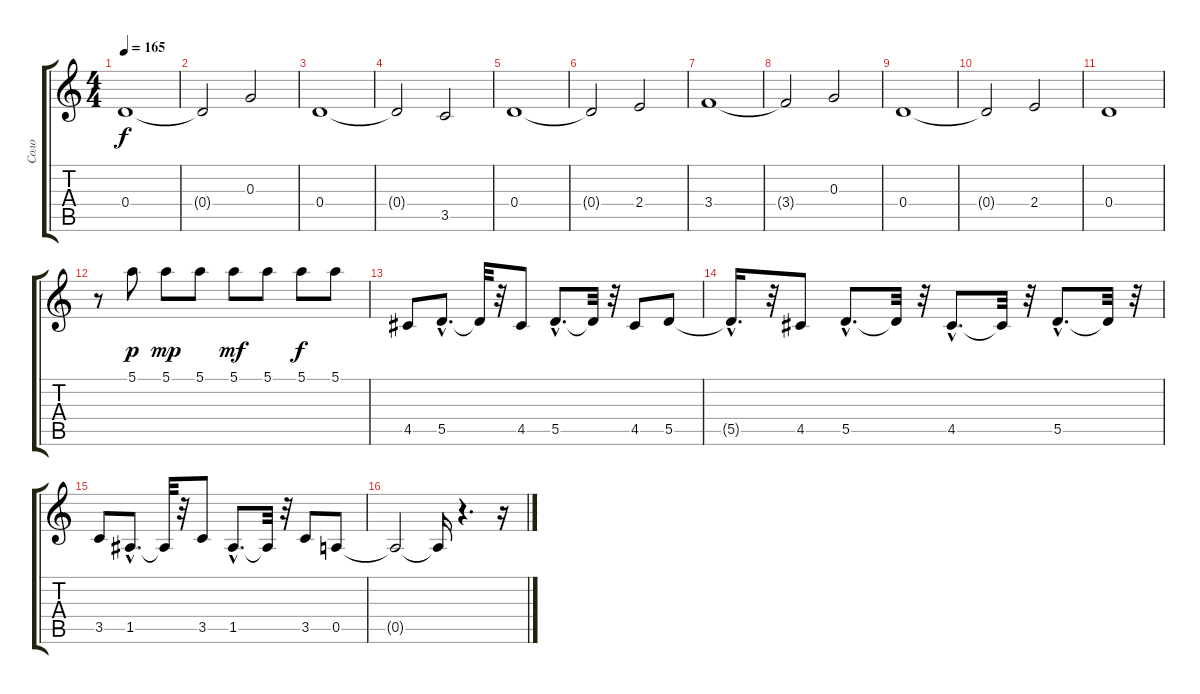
\track ("Соло" "Соло") {instrument overdrivenguitar}
\staff {score tabs}
\tuning (E4 B3 G3 D3 A2 E2) {hide}
\ts (4 4)
\tempo 165
\clef g2
\ks c
0.4.1{dy f} |
0.4{t}.2 0.3.2 |
0.4.1 |
0.4{t}.2 3.5.2 |
0.4.1 |
0.4{t}.2 2.4.2 |
3.4.1 |
3.4{t}.2 0.3.2 |
0.4.1 |
0.4{t}.2 2.4.2 |
0.4.1 |
r.8 5.1.8{dy p} 5.1.8{dy mp} 5.1.8 5.1.8{dy mf} 5.1.8 5.1.8{dy f} 5.1.8 |
4.5.8 5.5{hac}.8{d} 5.5{t}.32 r.32 4.5.8 5.5{hac}.8{d} 5.5{t}.32 r.32 4.5.8 5.5.8 |
5.5{hac t}.16{d} r.32 4.5.8 5.5{hac}.8{d} 5.5{t}.32 r.32 4.5{hac}.8{d} 4.5{t}.32 r.32 5.5{hac}.8{d} 5.5{t}.32 r.32 |
3.5.8 1.5{hac}.8{d} 1.5{t}.32 r.32 3.5.8 1.5{hac}.8{d} 1.5{t}.32 r.32 3.5.8 0.5.8 |
0.5{t}.2 0.5{t}.16 r.4{d} r.16
